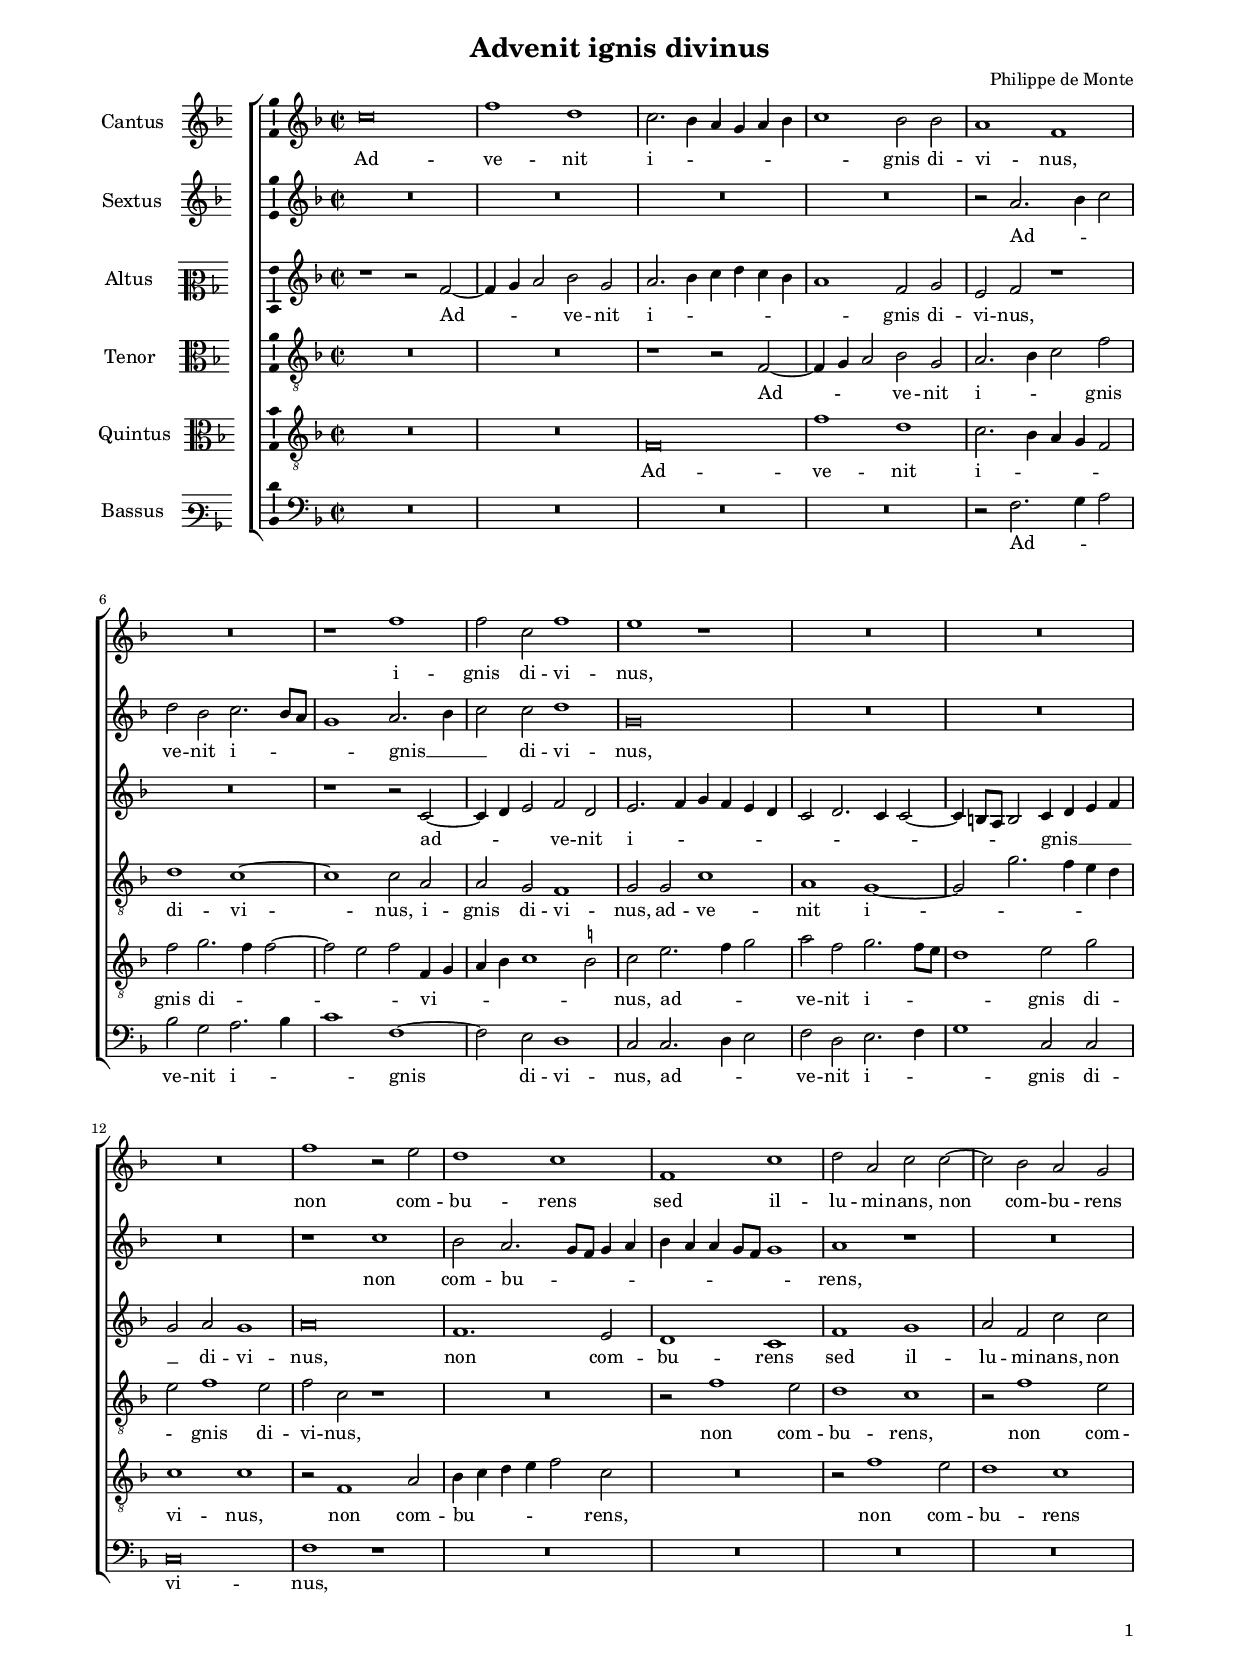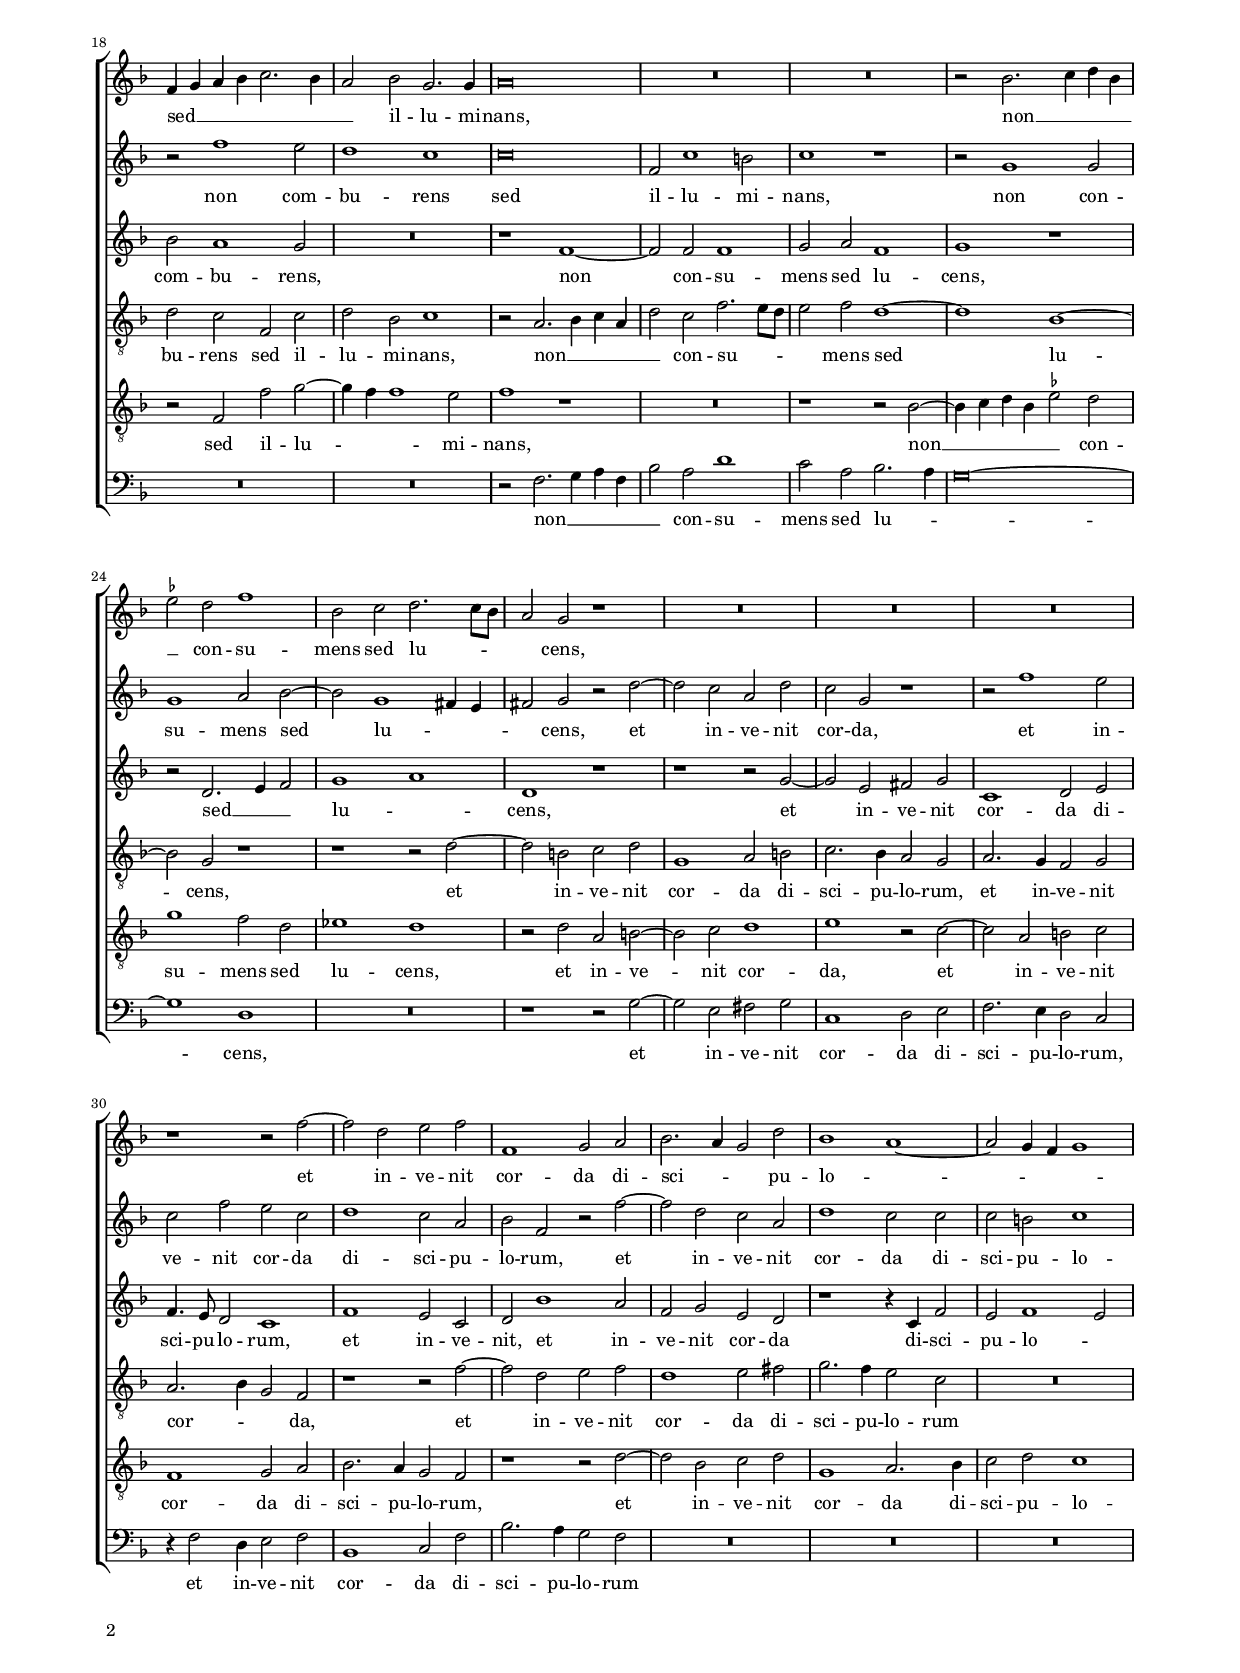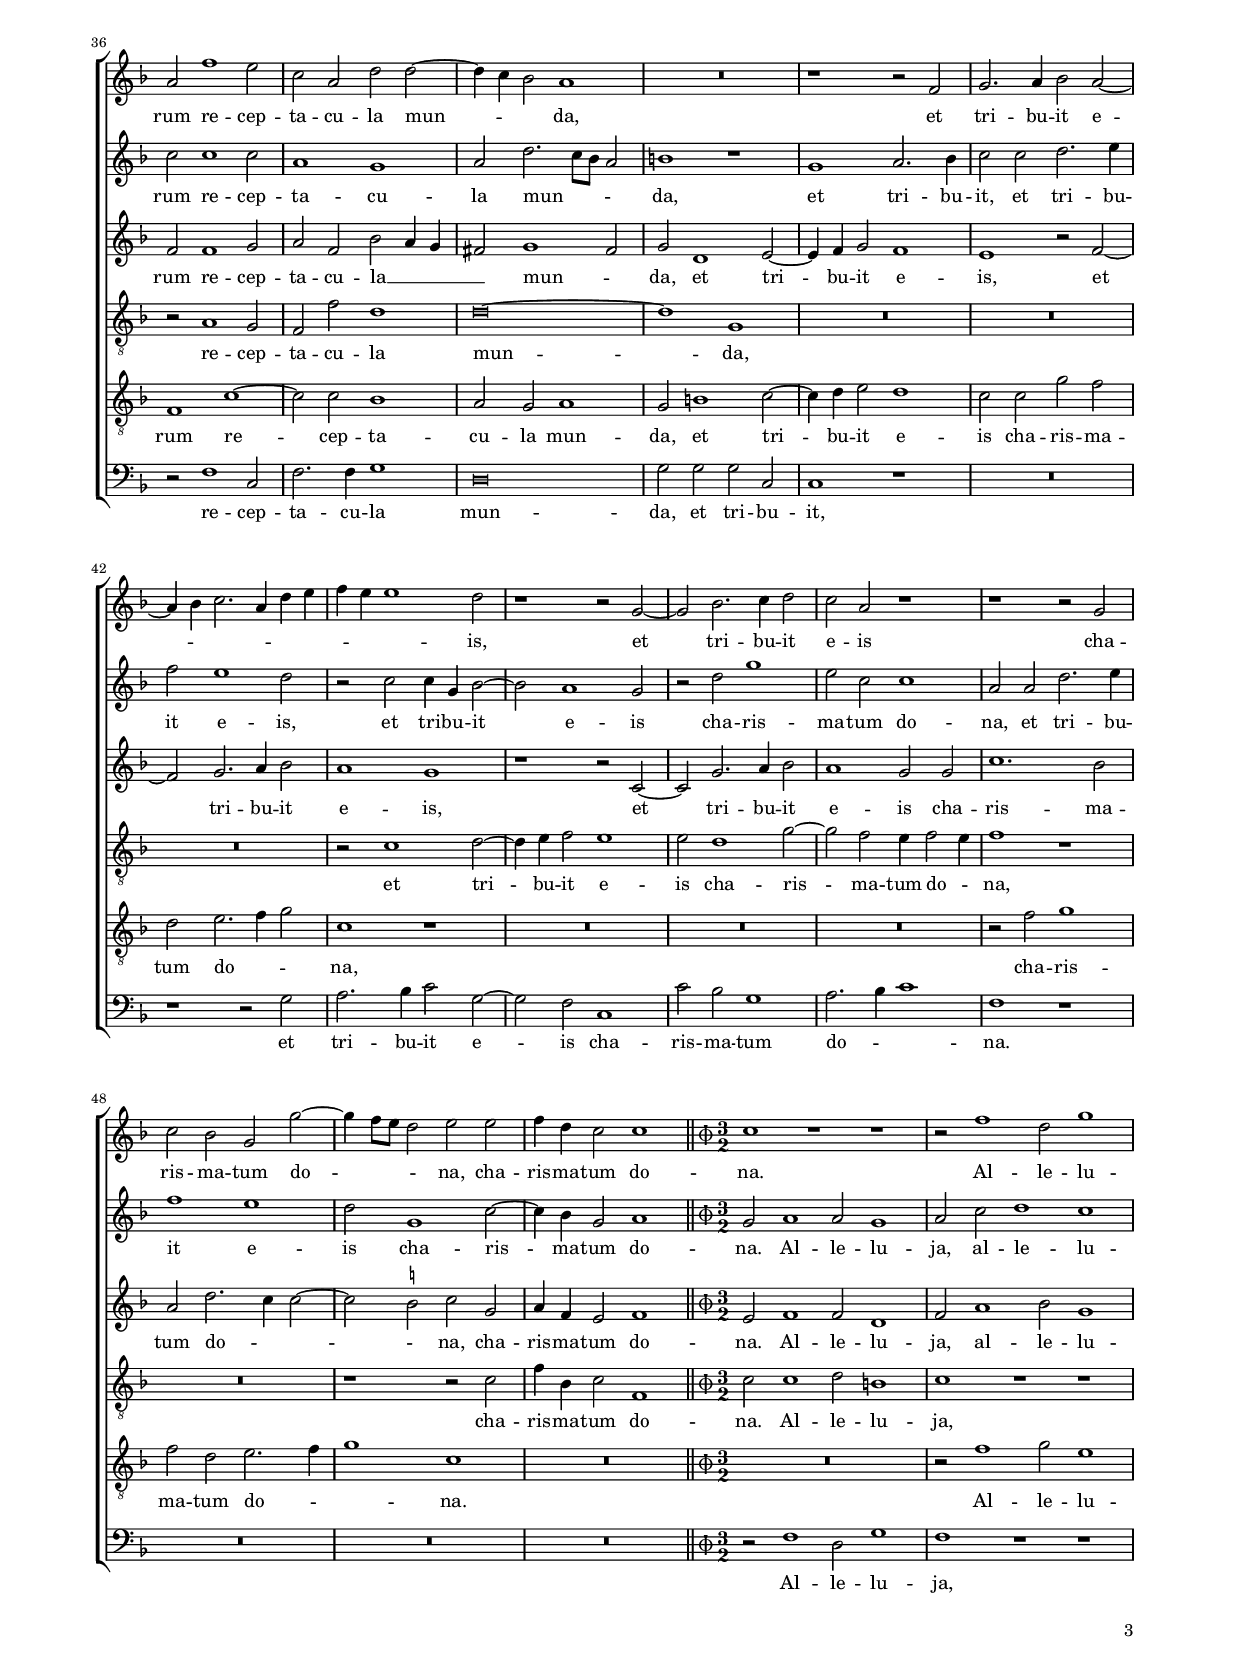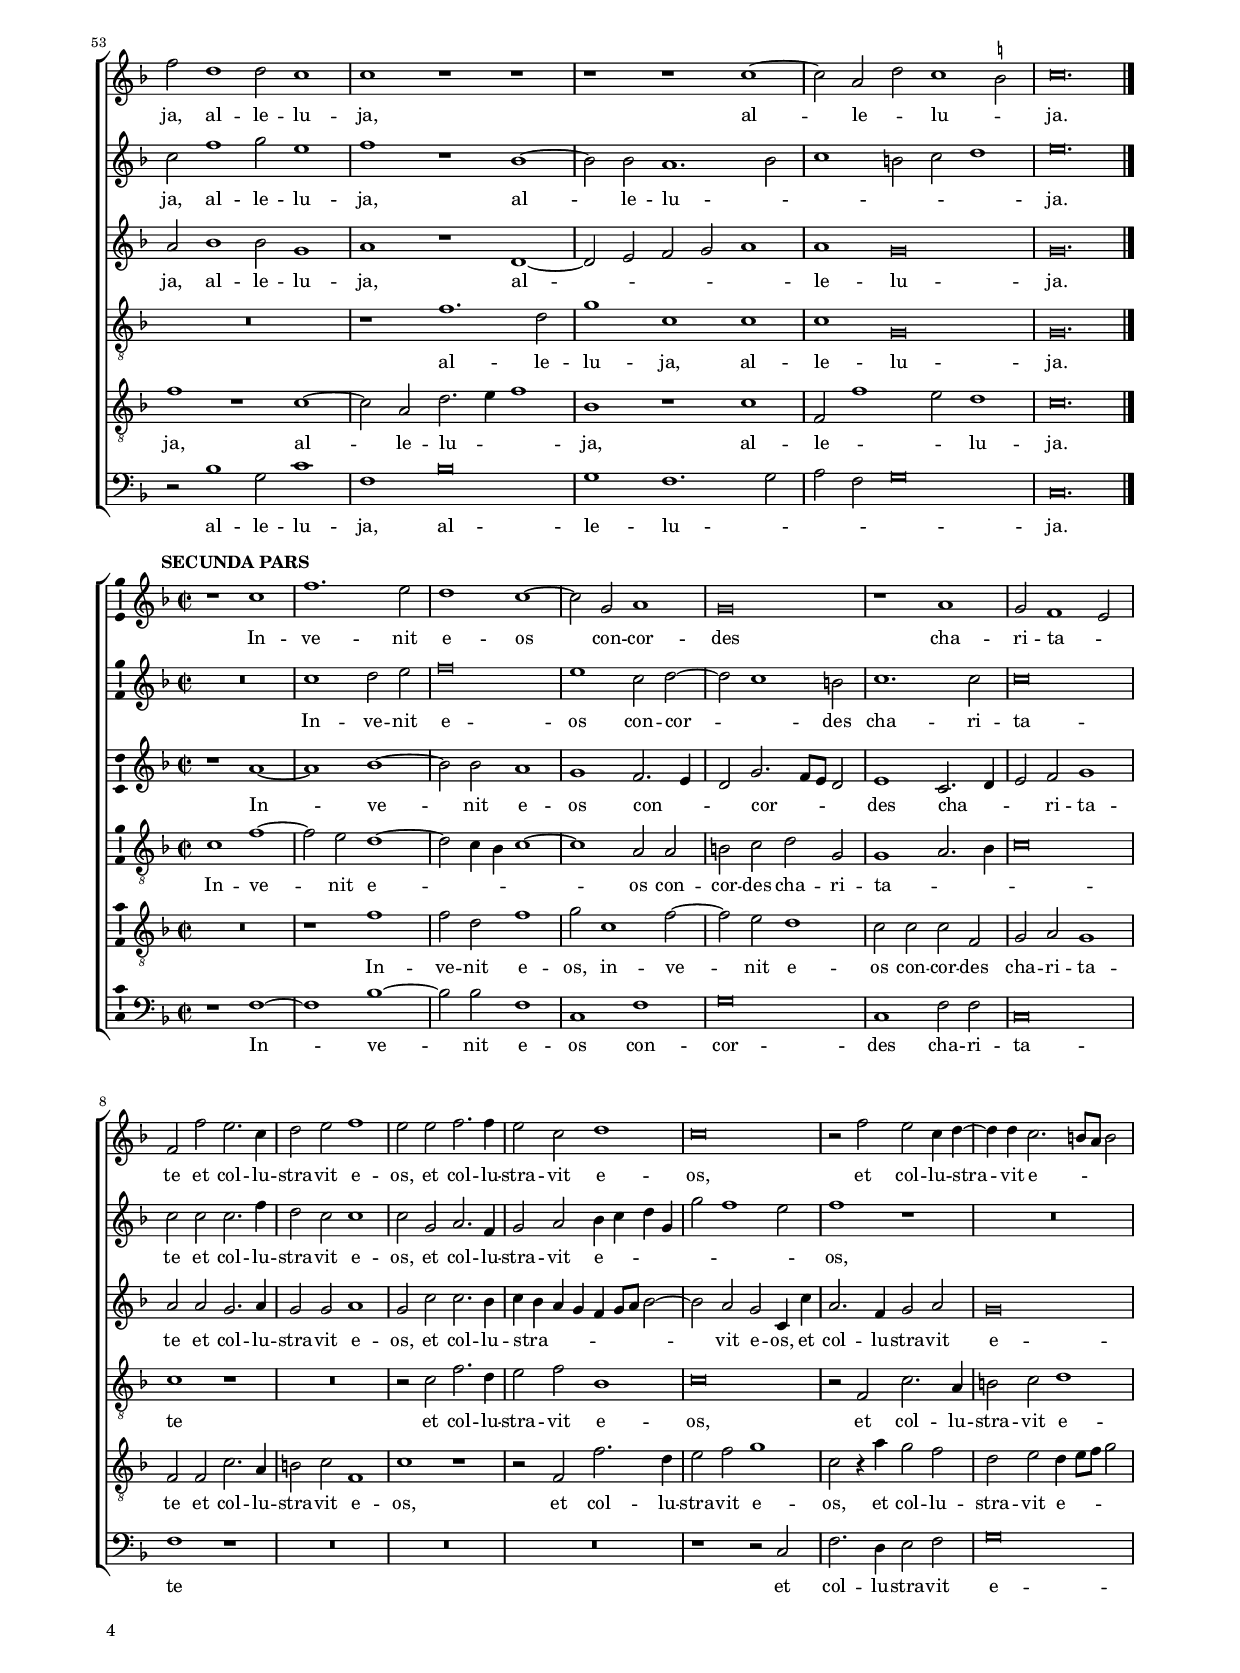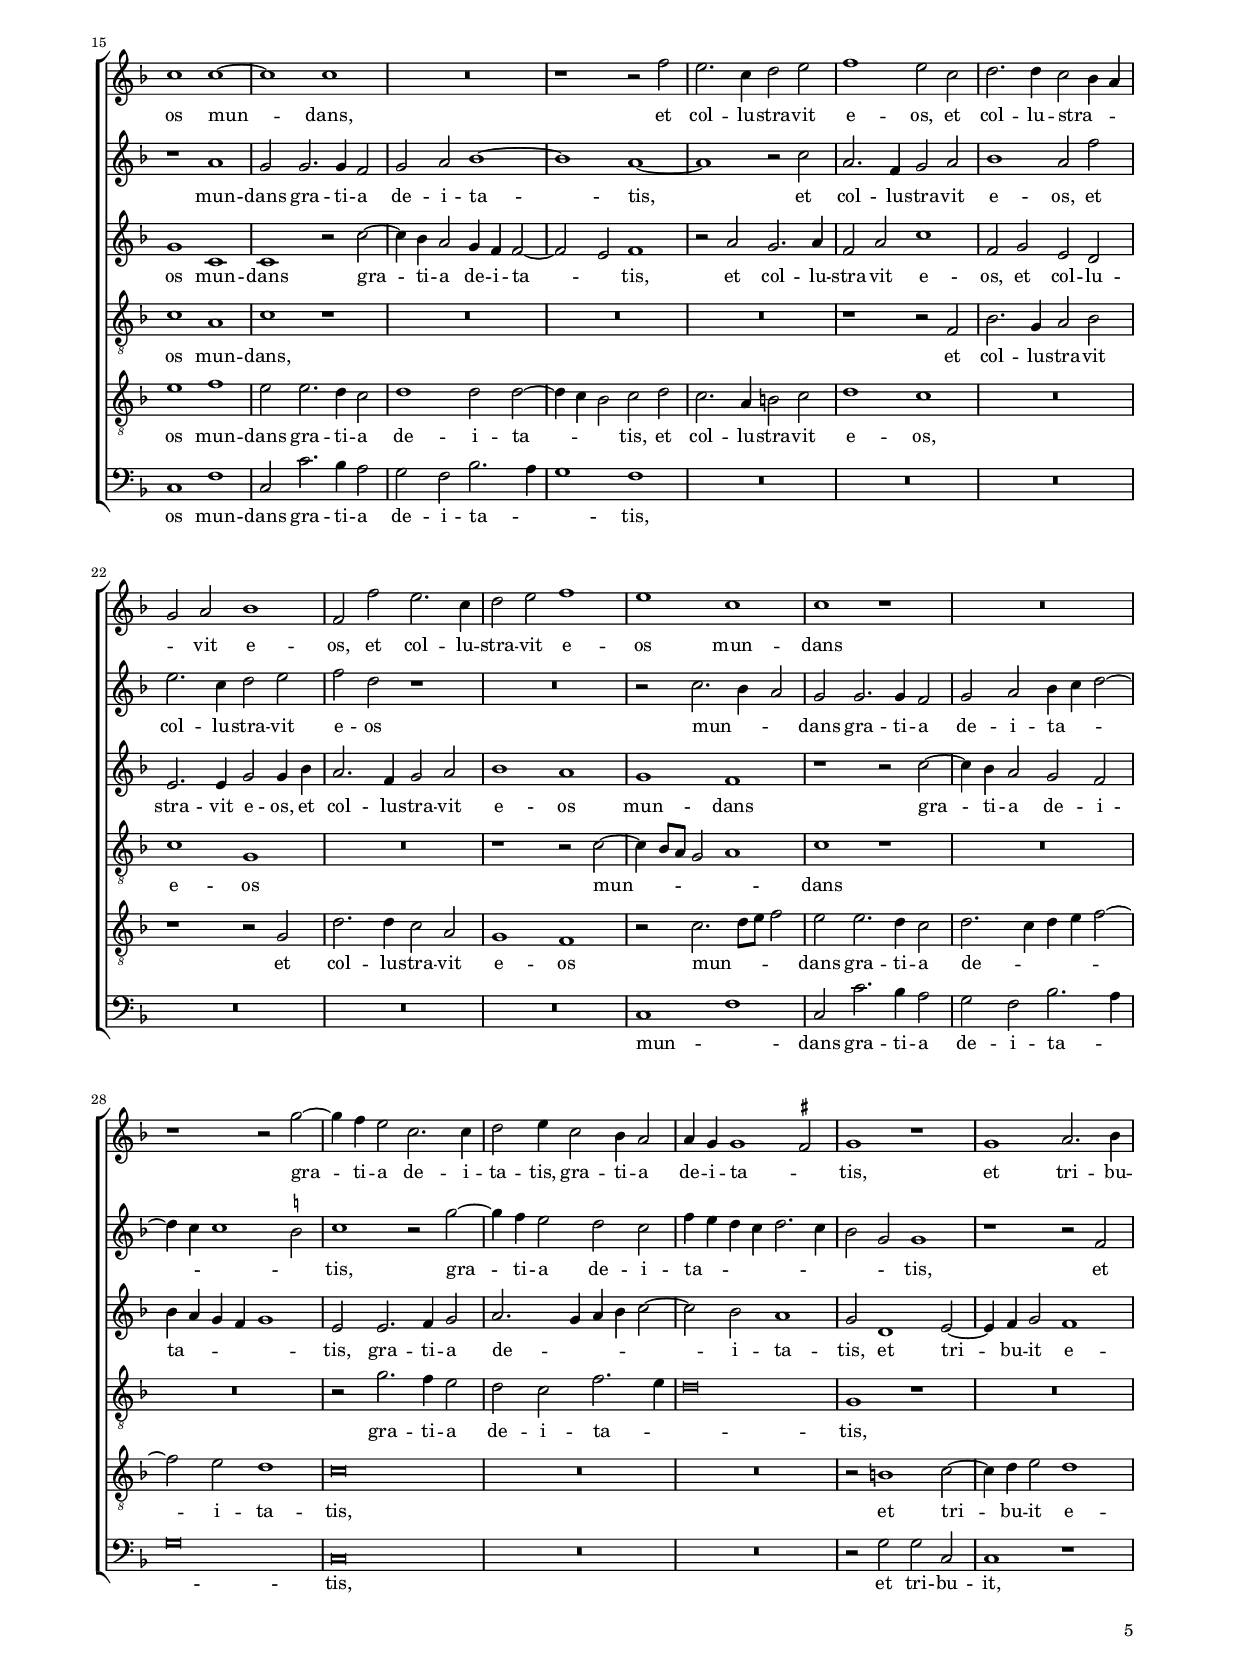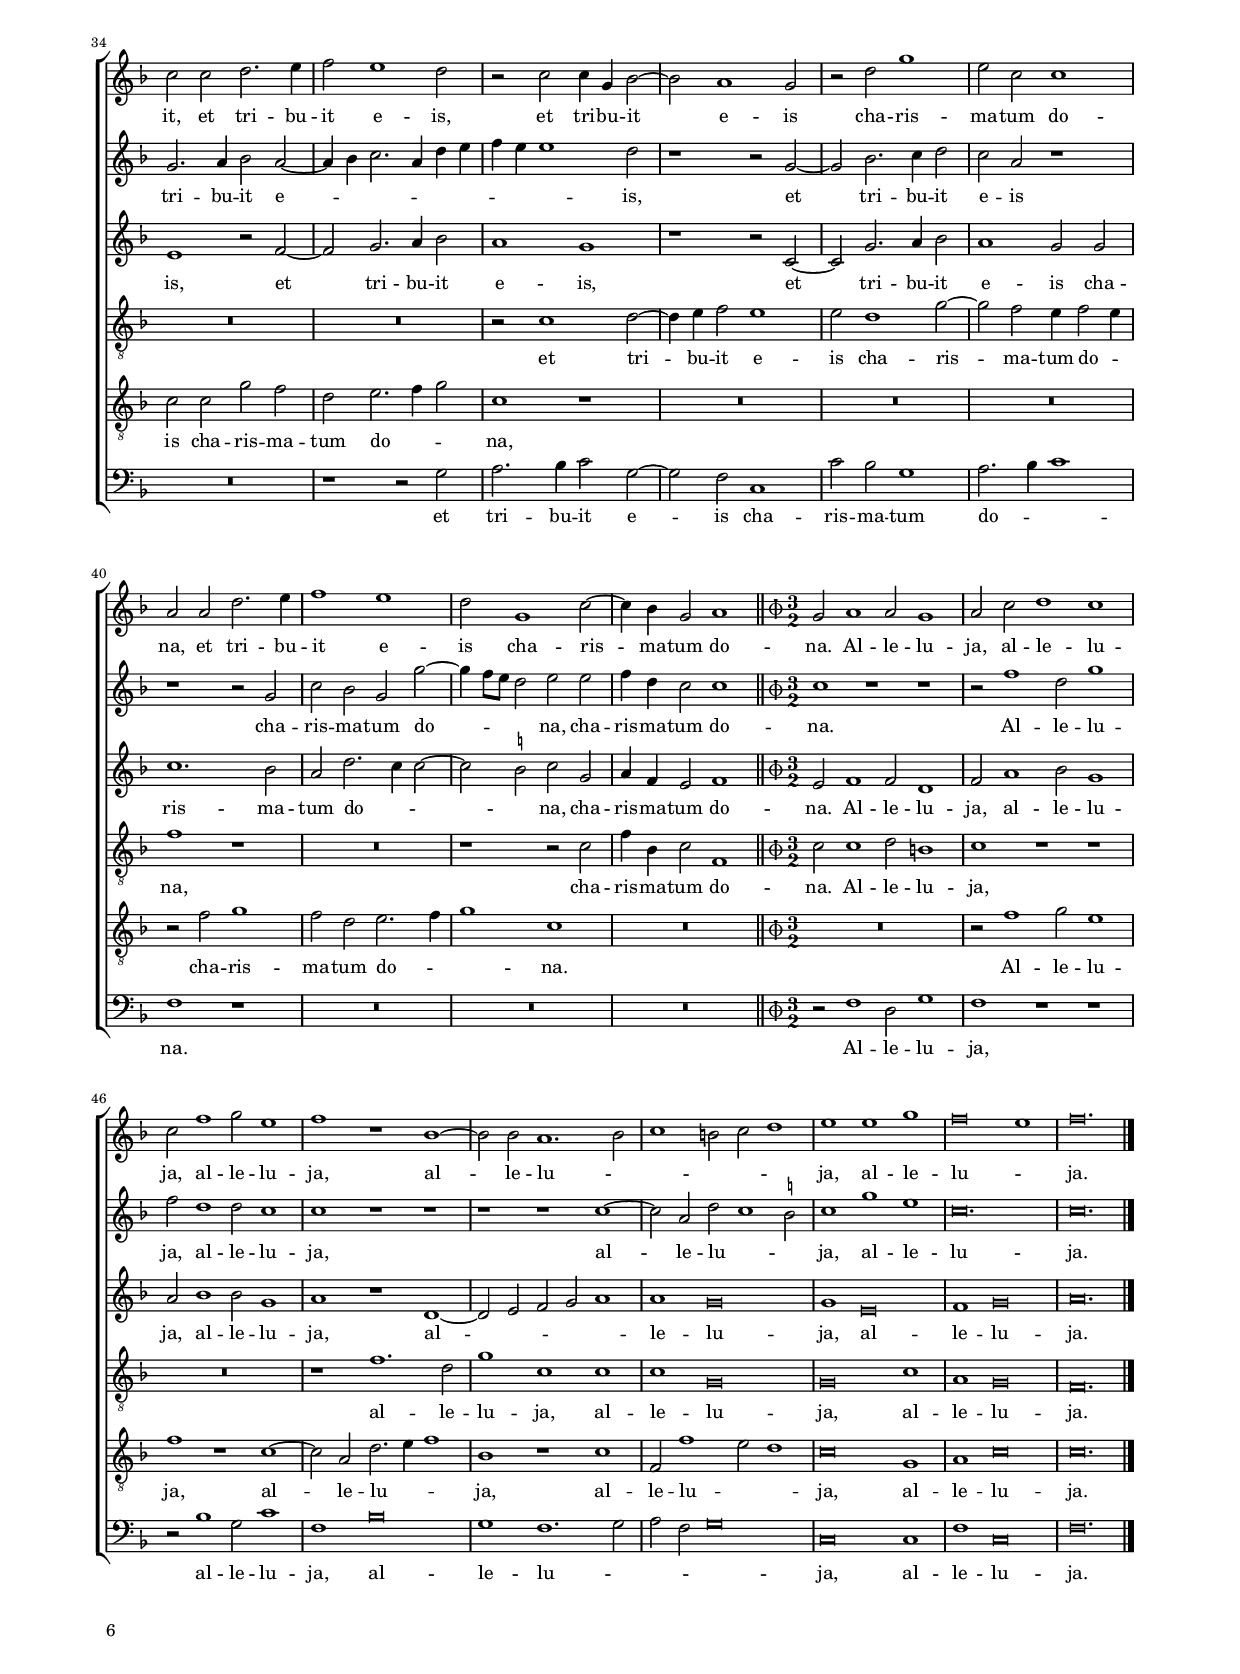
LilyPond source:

\header
{
  title="Advenit ignis divinus"
  composer="Philippe de Monte"
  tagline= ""
}

\version "2.22.0"
\language deutsch
#(set-global-staff-size 15)
% #(set-default-paper-size "letter")
#(ly:set-option 'point-and-click #f)


	ficta = { \once \set suggestAccidentals = ##t }
	
	forget = #(define-music-function (music) (ly:music?) #{
		\accidentalStyle forget
		$music
		\accidentalStyle default
		#})

 
    #(define ((double-time-signature glyph a b) grob)
    (grob-interpret-markup grob
          (markup #:override '(baseline-skip . 2.5) #:number
                  (#:line ((markup (#:musicglyph glyph))
                           (#:fontsize -1 #:column (a b)))))))


\paper
	{
	top-margin = 1.5 \cm
	bottom-margin = 1 \cm
	left-margin = 1.8 \cm
	right-margin = 1.8 \cm
	ragged-bottom = ##f
	ragged-last-bottom = ##t
	print-page-number = ##f
	score-system-spacing = #'((basic-distance . 17) (minimum-distance . 14) (padding . 5) (strechability . 250))
	system-system-spacing = #'((basic-distance . 17) (minimum-distance . 14) (padding . 5) (strechability . 250))
    oddFooterMarkup=\markup   \fill-line { "" \fromproperty #'page:page-number-string }
    evenFooterMarkup=\markup  \fill-line { \fromproperty #'page:page-number-string "" }
    last-bottom-spacing = #'((basic-distance . 12) (minimum-distance . 7) (padding . 4))
    systems-per-page = 3
    %page-count = 3
%	min-systems-per-page = 3
	}

global = {
    % \set Staff.autoBeaming = ##f
	\key f \major
	\time 2/2 \set Score.measureLength = #(ly:make-moment 2/1)
    \set Score.tempoHideNote = ##t
    \tempo 2 = 90
    \skip 1*2*50 \bar "||"
    \once \override Score.TimeSignature.stencil = #(double-time-signature "timesig.mensural34" "3" "2") \time 6/2
    \tempo 2 = 135
    \skip 1*3*7 \bar "|."
	}


incipitcantus = \markup { \score {
	{
	\set Staff.instrumentName = \markup { \fontsize #1 "Cantus" }
	\key f \major
	\clef violin
	s4 \bar ""
	}
	\layout  {
	raggedright = ##t
	indent = 1.6 \cm
	line-width = 2.2 \cm
	\context { \Staff \remove Time_signature_engraver }
	\override Staff.Clef.Y-extent = #'(0 . 0)
	}} \hspace #1 }


incipitsextus = \markup { \score {
	{
	\set Staff.instrumentName = \markup { \fontsize #1 "Sextus" }
	\key f \major
	\clef violin
	s4 \bar ""
	}
	\layout  {
	raggedright = ##t
	indent = 1.6 \cm
	line-width = 2.2 \cm
	\context { \Staff \remove Time_signature_engraver }
	\override Staff.Clef.Y-extent = #'(0 . 0)
	}} \hspace #1 }
      
      
incipitaltus = \markup { \score {
	{
	\set Staff.instrumentName = \markup { \fontsize #1 "Altus" }
	\key f \major
	\clef mezzosoprano
	s4 \bar ""
	}
	\layout  {
	raggedright = ##t
	indent = 1.6 \cm
	line-width = 2.2 \cm
	\context { \Staff \remove Time_signature_engraver }
	\override Staff.Clef.Y-extent = #'(0 . 0)
	}} \hspace #1 }


incipittenor = \markup { \score {
	{
	\set Staff.instrumentName = \markup { \fontsize #1 "Tenor" }
	\key f \major
	\clef alto
	s4 \bar ""
	}
	\layout  {
	raggedright = ##t
	indent = 1.6 \cm
	line-width = 2.2 \cm
	\context { \Staff \remove Time_signature_engraver }
	\override Staff.Clef.Y-extent = #'(0 . 0)
	}} \hspace #1 }
      
      
incipitquintus = \markup { \score {
	{
	\set Staff.instrumentName = \markup { \fontsize #1 "Quintus" }
	\key f \major
	\clef alto
	s4 \bar ""
	}
	\layout  {
	raggedright = ##t
	indent = 1.6 \cm
	line-width = 2.2 \cm
	\context { \Staff \remove Time_signature_engraver }
	\override Staff.Clef.Y-extent = #'(0 . 0)
	}} \hspace #1 }
      
      
incipitbassus = \markup { \score {
	{
	\set Staff.instrumentName = \markup { \fontsize #1 "Bassus" }
	\key f \major
	\clef varbaritone
	s4 \bar ""
	}
	\layout  {
	raggedright = ##t
	indent = 1.6 \cm
	line-width = 2.2 \cm
	\context { \Staff \remove Time_signature_engraver }
	\override Staff.Clef.Y-extent = #'(0 . 0)
	}} \hspace #1 }


cantus =  \relative c''
	{
	c\breve
	f1 d
	c2. b4 a4 g a b
	c1 b2 b
%5
	a1 f |
	R\breve
	r1 f'
	f2 c f1
	e1 r
%10
	R\breve |
	R\breve
	R\breve
	f1 r2 e
	d1 c
%15
	f,1 c' |
	d2 a c c~
	c2 b a g
	f4 g a b c2. b4
	a2 b g2. g4
%20
	a\breve |
	R\breve
	R\breve
	r2 b2. c4 d b
	\ficta es2 d f1
%25
	b,2 c d2. c8 b |
	a2 g r1
	R\breve
	R\breve
	R\breve
%30
	r1 r2 f'~ |
	f2 d e f
	f,1 g2 a
	b2. a4 g2 d'
	b1 a~
%35
	a2 g4 f g1 |
	a2 f'1 e2
	c2 a d d~
	d4 c b2 a1
	R\breve
%40
	r1 r2 f |
	g2. a4 b2 a~
	a4 b c2. a4 d e
	f4 e e1 d2
	r1 r2 g,~
%45
	g2 b2. c4 d2 |
	c2 a r1
	r1 r2 g
	c2 b g g'2~
	g4 f8 e d2 e e
%50
	f4 d c2 c1 |
% Triple time
	c1 r r
	r2 f1 d2 g1
	f2 d1 d2 c1
	c1 r r
%55
	r1 r c~ |
	c2 a d c1 \ficta h2
	c\breve. |
	}


sextus = \relative c''
	{
	R\breve
	R\breve
	R\breve
	R\breve
%5
	r2 a2. b4 c2 |
	d2 b c2. b8 a
	g1 a2. b4
	c2 c d1
	g,\breve
%10
	R\breve |
	R\breve
	R\breve
	r1 c
	b2 a2. g8 f g4 a
%15
	b4 a a g8 f g1 |
	a1 r
	R\breve
	r2 f'1 e2
	d1 c
%20
	c\breve |
	f,2 c'1 h2
	c1 r
	r2 g1 g2
	g1 a2 b~
%25
	b2 g1 fis4 e |
	fis2 g r d'~
	d2 c a d
	c2 g r1
	r2 f'1 e2
%30
	c2 f e c |
	d1 c2 a
	b2 f r f'~
	f2 d c a
	d1 c2 c
%35
	c2 h c1 |
	c2 c1 c2
	a1 g
	a2 d2. c8 b a2
	h1 r
%40
	g1 a2. b4 |
	c2 c d2. e4
	f2 e1 d2
	r2 c c4 g b2~
	b2 a1 g2
%45
	r2 d' g1 |
	e2 c c1
	a2 a d2. e4
	f1 e
	d2 g,1 c2~
%50
	c4 b g2 a1 |
% Triple time
	g2 a1 a2 g1
	a2 c d1 c
	c2 f1 g2 e1
	f1 r b,~
%55
	b2 b a1. b2 |
	c1 h2 c d1
	e\breve. |
	}


altus =  \relative c'
	{
	r1 r2 f~
	f4 g a2 b g
	a2. b4 c d c b
	a1 f2 g
%5
	e2 f r1 |
	R\breve
	r1 r2 c~
	c4 d e2 f d
	e2. f4 g f e d
%10
	c2 d2. c4 c2~ |
	c4 h8 a h2 c4 d e f
	g2 a g1
	a\breve
	f1. e2
%15
	d1 c |
	f1 g
	a2 f c' c
	b2 a1 g2
	R\breve
%20
	r1 f~ |
	f2 f f1
	g2 a f1
	g1 r
	r2 d2. e4 f2
%25
	g1 a |
	d,1 r
	r1 r2 g~
	g2 e fis g
	c,1 d2 e
%30
	f4. e8 d2 c1 |
	f1 e2 c
	d2 b'1 a2
	f2 g e d
	r1 r4 c f2
%35
	e2 f1 e2 |
	f2 f1 g2
	a2 f b a4 g
	fis2 g1 fis2
	g2 d1 e2~
%40
	e4 f g2 f1 |
	e1 r2 f~
	f2 g2. a4 b2
	a1 g
	r1 r2 c,~
%45
	c2 g'2. a4 b2 |
	a1 g2 g
	c1. b2
	a2 d2. c4 c2~
	c2 \ficta h c g
%50
	a4 f e2 f1 |
% Triple time
	e2 f1 f2 d1
	f2 a1 b2 g1
	a2 b1 b2 g1
	a1 r d,~
%55
	d2 e f g a1 |
	a1 g\breve
	g\breve. |
	}


tenor =  \relative c'
	{
	R\breve
	R\breve
	r1 r2 f,~
	f4 g a2 b g
%5
	a2. b4 c2 f |
	d1 c~
	c1 c2 a
	a2 g f1
	g2 g c1
%10
	a1 g~ |
	g2 g'2. f4 e d
	e2 f1 e2
	f2 c r1
	R\breve
%15
	r2 f1 e2 |
	d1 c
	r2 f1 e2
	d2 c f, c'
	d2 b c1
%20
	r2 a2. b4 c a |
	d2 c f2. e8 d
	e2 f d1~
	d1 b~
	b2 g r1
%25
	r1 r2 d'~ |
	d2 h c d
	g,1 a2 h
	c2. b4 a2 g
	a2. g4 f2 g
%30
	a2. b4 g2 f |
	r1 r2 f'~
	f2 d e f
	d1 e2 fis
	g2. f4 e2 c
%35
	R\breve |
	r2 a1 g2
	f2 f' d1
	d\breve~
	d1 g,
%40
	R\breve |
	R\breve
	R\breve
	r2 c1 d2~
	d4 e f2 e1
%45
	e2 d1 g2~ |
	g2 f e4 f2 e4
	f1 r
	R\breve
	r1 r2 c
%50
	f4 b, c2 f,1 |
% Triple time
	c'2 c1 d2 h1
	c1 r r
	R\breve.
	r1 f1. d2
%55
	g1 c, c |
	c1 g\breve
	g\breve. |
	}


quintus  =  \relative c'
	{
	R\breve
	R\breve
	f,\breve
	f'1 d
%5
	c2. b4 a g f2 |
	f'2 g2. f4 f2~
	f2 e f f,4 g
	a4 b c1 \ficta h2
	c2 e2. f4 g2
%10
	a2 f g2. f8 e | 
	d1 e2 g
	c,1 c
	r2 f,1 a2
	b4 c d e f2 c
%15
	R\breve |
	r2 f1 e2
	d1 c
	r2 f, f' g~
	g4 f f1 e2
%20
	f1 r |
	R\breve
	r1 r2 b,~
	b4 c d b \ficta es2 d
	g1 f2 d
%25
	es1 d |
	r2 d a h~
	h2 c d1
	e1 r2 c~
	c2 a h c
%30
	f,1 g2 a |
	b2. a4 g2 f
	r1 r2 d'~
	d2 b c d
	g,1 a2. b4
%35
	c2 d c1 |
	f,1 c'~
	c2 c b1
	a2 g a1
	g2 h1 c2~
%40
	c4 d e2 d1 |
	c2 c g' f
	d2 e2. f4 g2
	c,1 r
	R\breve
%45
	R\breve |
	R\breve
	r2 f g1
	f2 d e2. f4
	g1 c,
%50
	R\breve |
% Triple time
	R\breve.
	r2 f1 g2 e1
	f1 r c~
	c2 a d2. e4 f1
%55
	b,1 r c |
	f,2 f'1 e2 d1
	c\breve. |
	}


bassus  =  \relative c
	{
	R\breve
	R\breve
	R\breve
	R\breve
%5
	r2 f2. g4 a2 |
	b2 g a2. b4
	c1 f,~
	f2 e d1
	c2 c2. d4 e2
%10
	f2 d e2. f4 |
	g1 c,2 c
	c\breve
	f1 r
	R\breve
%15
	R\breve |
	R\breve
	R\breve
	R\breve
	R\breve
%20
	r2 f2. g4 a f |
	b2 a d1
	c2 a b2. a4
	g\breve~
	g1 d
%25
	R\breve |
	r1 r2 g~
	g2 e fis g
	c,1 d2 e
	f2. e4 d2 c
%30
	r4 f2 d4 e2 f |
	b,1 c2 f
	b2. a4 g2 f
	R\breve
	R\breve
%35
	R\breve |
	r2 f1 c2
	f2. f4 g1
	d\breve
	g2 g g c,
%40
	c1 r |
	R\breve
	r1 r2 g'
	a2. b4 c2 g~
	g2 f c1
%45
	c'2 b g1 |
	a2. b4 c1
	f,1 r
	R\breve
	R\breve
%50
	R\breve |
% Triple time
	r2 f1 d2 g1
	f1 r r
	r2 b1 g2 c1
	f,1 b\breve
%55
	g1 f1. g2 |
	a2 f g\breve
	c,\breve. |
	}


lyricscantus = \lyricmode {
	Ad -- ve -- nit i -- _ _ _ _ _ _ gnis di -- vi -- nus,
    i -- gnis di -- vi -- nus,
    non com -- bu -- rens sed il -- lu -- mi -- nans,
    non com -- bu -- rens sed __ _ _ _ _ _ _ il -- lu -- mi -- nans,
    non __ _ _ _ _ con -- su -- mens sed lu -- _ _ _ cens,
    et in -- ve -- nit cor -- da di -- sci -- _ _ pu -- lo -- _ _ _ _ rum
    re -- cep -- ta -- cu -- la mun -- _ _ da,
    et tri -- bu -- it e -- _ _ _ _ _ _ _ _ is,
    et tri -- bu -- it e -- is
    cha -- ris -- ma -- tum do -- _ _ _ na,
    cha -- ris -- ma -- tum do -- na.
    Al -- le -- lu -- ja,
    al -- le -- lu -- ja,
    al -- le -- _ lu -- _ ja.
	}


lyricssextus = \lyricmode {
	Ad -- _ _ ve -- nit i -- _ _ _ gnis __ _ _ di -- vi -- nus,
    non com -- bu -- _ _ _ _ _ _ _ _ _ _ rens,
    non com -- bu -- rens sed il -- lu -- mi -- nans,
    non con -- su -- mens sed lu -- _ _ _ cens,
    et in -- ve -- nit cor -- da,
    et in -- ve -- nit cor -- da di -- sci -- pu -- lo -- rum,
    et in -- ve -- nit cor -- da di -- sci -- pu -- lo -- rum
    re -- cep -- ta -- cu -- la mun -- _ _ _ da,
    et tri -- bu -- it,
    et tri -- bu -- it e -- is,
    et tri -- bu -- it e -- is
    cha -- ris -- ma -- tum do -- na,
    et tri -- bu -- it e -- is
    cha -- ris -- ma -- tum do -- na.
    Al -- le -- lu -- ja,
    al -- le -- lu -- ja,
    al -- le -- lu -- ja,
    al -- le -- lu -- _ _ _ _ _ ja.
	}
	
	
lyricsaltus = \lyricmode {
	Ad -- _ _ ve -- nit i -- _ _ _ _ _ _ gnis di -- vi -- nus,
    ad -- _ _ ve -- nit i -- _ _ _ _ _ _ _ _ _ _ _ _ gnis __ _ _ _ _ di -- vi -- nus,
    non com -- bu -- rens sed il -- lu -- mi -- nans,
    non com -- bu -- rens,
    non con -- su -- mens sed lu -- cens,
    sed __ _ _ lu -- _ cens,
    et in -- ve -- nit cor -- da di -- sci -- pu -- lo -- rum,
    et in -- ve -- nit,
    et in -- ve -- nit cor -- da di -- sci -- pu -- lo -- _ rum
    re -- cep -- ta -- cu -- la __ _ _ _ mun -- _ da,
    et tri -- bu -- it e -- is,
    et tri -- bu -- it e -- is,
    et tri -- bu -- it e -- is
    cha -- ris -- ma -- tum do -- _ _ _ na,
    cha -- ris -- ma -- tum do -- na.
    Al -- le -- lu -- ja,
    al -- le -- lu -- ja,
    al -- le -- lu -- ja,
    al -- _ _ _ _ le -- lu -- ja.
	}


lyricstenor = \lyricmode {
	Ad -- _ _ ve -- nit i -- _ _ gnis di -- vi -- nus,
    i -- gnis di -- vi -- nus,
    ad -- ve -- nit i -- _ _ _ _ _ gnis di -- vi -- nus,
    non com -- bu -- rens,
    non com -- bu -- rens sed il -- lu -- mi -- nans,
    non __ _ _ _ _ con -- su -- _ _ _ mens sed lu -- cens,
    et in -- ve -- nit cor -- da di -- sci -- pu -- lo -- rum,
    et in -- ve -- nit cor -- _ _ da,
    et in -- ve -- nit cor -- da di -- sci -- pu -- lo -- rum
    re -- cep -- ta -- cu -- la mun -- da,
    et tri -- bu -- it e -- is
    cha -- ris -- ma -- tum do -- _ na,
    cha -- ris -- ma -- tum do -- na.
    Al -- le -- lu -- ja,
    al -- le -- lu -- ja,
    al -- le -- lu -- ja.
	}


lyricsquintus = \lyricmode {
	Ad -- ve -- nit i -- _ _ _ _ gnis di -- _ _ _ _ vi -- _ _ _ _ _ nus,
    ad -- _ _ ve -- nit i -- _ _ _ gnis di -- vi -- nus,
    non com -- bu -- _ _ _ _ rens,
    non com -- bu -- rens sed il -- lu -- _ _ mi -- nans,
    non __ _ _ _ _ con -- su -- mens sed lu -- cens,
    et in -- ve -- nit cor -- da,
    et in -- ve -- nit cor -- da di -- sci -- pu -- lo -- rum,
    et in -- ve -- nit cor -- da di -- sci -- pu -- lo -- rum
    re -- cep -- ta -- cu -- la mun -- da,
    et tri -- bu -- it e -- is
    cha -- ris -- ma -- tum do -- _ _ na,
    cha -- ris -- ma -- tum do -- _ _ na.
    Al -- le -- lu -- ja,
    al -- le -- lu -- _ _ ja,
    al -- le -- _ _ lu -- ja.
	}


lyricsbassus = \lyricmode {
	Ad -- _ _ ve -- nit i -- _ _ gnis di -- vi -- nus,
    ad -- _ _ ve -- nit i -- _ _ gnis di -- vi -- nus,
    non __ _ _ _ _ con -- su -- mens sed lu -- _ _ cens,
    et in -- ve -- nit cor -- da di -- sci -- pu -- lo -- rum,
    et in -- ve -- nit cor -- da di -- sci -- pu -- lo -- rum
    re -- cep -- ta -- cu -- la mun -- da,
    et tri -- bu -- it,
    et tri -- bu -- it e -- is
    cha -- ris -- ma -- tum do -- _ _ na.
    Al -- le -- lu -- ja,
    al -- le -- lu -- ja,
    al -- le -- lu -- _ _ _ _ ja.
	}


\score
{  
    \transpose c c {
	\new ChoirStaff \with { \override StaffGrouper.staff-staff-spacing.basic-distance = #12 }
	<<

	\new Staff << \global
	\new Voice="v1" {
		\set Staff.instrumentName=\incipitcantus
		\set Staff.midiInstrument = "reed organ"
		\clef "treble"
		\cantus }
	\new Lyrics \lyricsto "v1" {\lyricscantus }
	>>


	\new Staff << \global
	\new Voice="v6" {
		\set Staff.instrumentName=\incipitsextus
		\set Staff.midiInstrument = "reed organ"
		\clef "treble" 
		\sextus}
	\new Lyrics \lyricsto "v6" {\lyricssextus }
	>>


	\new Staff << \global
	\new Voice="v2" {
		\set Staff.instrumentName=\incipitaltus
		\set Staff.midiInstrument = "reed organ"
		\clef "treble" 
		\altus}
	\new Lyrics \lyricsto "v2" {\lyricsaltus }
	>>


	\new Staff << \global
	\new Voice="v3" {
		\set Staff.instrumentName=\incipittenor
		\set Staff.midiInstrument = "reed organ"
		\clef "G_8"
		\tenor }
	\new Lyrics \lyricsto "v3" {\lyricstenor }
	>>


	\new Staff << \global
	\new Voice="v5" {
		\set Staff.instrumentName=\incipitquintus
		\set Staff.midiInstrument = "reed organ"
		\clef "G_8"
		\quintus}
	\new Lyrics \lyricsto "v5" {\lyricsquintus }
	>>


	\new Staff << \global
	\new Voice="v4" {
		\set Staff.instrumentName=\incipitbassus
		\set Staff.midiInstrument = "reed organ"
		\clef "bass" 
		\bassus }
	\new Lyrics \lyricsto "v4" {\lyricsbassus}
	>>

	>>
	} % transpose

	\layout
	{
	indent = 2.6 \cm
%	\context { \Lyrics \override VerticalAxisGroup.nonstaff-relatedstaff-spacing.padding = #2 }
%	\context { \Lyrics \override LyricText.font-size = #1 }
  	\context { \Staff \consists "Ambitus_engraver" }
	\context { \Staff \override TimeSignature.break-visibility = #end-of-line-invisible }
%	\context { \Staff \override InstrumentName.X-offset = #'-25 }
%	\context { \Voice \override Slur.transparent = ##t }
	\context { \Score \override BarNumber.padding = #2 }
	\context { \Voice \override NoteHead.style = #'baroque }
	}

\midi
	{
	}

}

%%%%%%%%%%%%%%%%%%%%  SECUNDA PARS   %%%%%%%%%%%%%%%%%%%%

 %	\mark \markup { \fontsize #-3 \note  {1} #1 = \fontsize #-3 \note {1.} #1 }

global = {
	\key f \major
	\time 2/2 \set Score.measureLength = #(ly:make-moment 2/1)
    \set Score.tempoHideNote = ##t
    \tempo 2 = 90
    \skip 1*2*43 \bar "||"
    \once \override Score.TimeSignature.stencil = #(double-time-signature "timesig.mensural34" "3" "2") \time 6/2
    \tempo 2 = 135
    \skip 1*3*9 \bar "|."
	}


cantus =  \relative c''
	{
	r1 c
	f1. e2
	d1 c~
	c2 g a1
%5
	g\breve |
	r1 a
	g2 f1 e2
	f2 f' e2. c4
	d2 e f1
%10
	e2 e f2. f4 |
	e2 c d1
	c\breve
	r2 f e c4 d~
	d4 d c2. h8 a h2
%15
	c1 c~ |
	c1 c
	R\breve
	r1 r2 f
	e2. c4 d2 e
%20
	f1 e2 c |
	d2. d4 c2 b4 a
	g2 a b1
	f2 f' e2. c4
	d2 e f1
%25
	e1 c |
	c1 r |
	R\breve
	r1 r2 g'~
	g4 f e2 c2. c4
%30
	d2 e4 c2 b4 a2 |
	a4 g g1 \ficta fis2
	g1 r
	g1 a2. b4
	c2 c d2. e4
%35
	f2 e1 d2 |
	r2 c c4 g b2~
	b2 a1 g2
	r2 d' g1
	e2 c c1
%40
	a2 a d2. e4 |
	f1 e
	d2 g,1 c2~
	c4 b g2 a1
% Triple time
	g2 a1 a2 g1
%45
	a2 c d1 c |
	c2 f1 g2 e1
	f1 r b,~
	b2 b a1. b2
	c1 h2 c d1
%50
	e1 e g |
	f\breve e1
	f\breve. |
	}


sextus = \relative c''
	{
	R\breve
	c1 d2 e
	f\breve
	e1 c2 d~
%5
	d2 c1 h2 |
	c1. c2
	c\breve
	c2 c c2. f4
	d2 c c1
%10
	c2 g a2. f4 |
	g2 a b4 c d g,
	g'2 f1 e2
	f1 r
	R\breve
%15
	r1 a, |
	g2 g2. g4 f2
	g2 a b1~
	b1 a~
	a1 r2 c
%20
	a2. f4 g2 a |
	b1 a2 f'
	e2. c4 d2 e
	f2 d r1
	R\breve
%25
	r2 c2. b4 a2 |
	g2 g2. g4 f2
	g2 a b4 c d2~
	d4 c c1 \ficta h2
	c1 r2 g'~
%30
	g4 f e2 d c |
	f4 e d c d2. c4
	b2 g g1
	r1 r2 f
	g2. a4 b2 a~
%35
	a4 b c2. a4 d e |
	f4 e e1 d2
	r1 r2 g,~
	g2 b2. c4 d2
	c2 a r1
%40
	r1 r2 g |
	c2 b g g'~
	g4 f8 e d2 e e
	f4 d c2 c1
% Triple time
	c1 r r
%45
	r2 f1 d2 g1 |
	f2 d1 d2 c1
	c1 r r
	r1 r c~
	c2 a d c1 \ficta h2
%50
	c1 g' e |
	c\breve.
	c\breve. |
	}


altus =  \relative c'
    {
	r1 a'~
	a1 b~
	b2 b a1
	g1 f2. e4
%5
	d2 g2. f8 e d2 |
	e1 c2. d4
	e2 f g1
	a2 a g2. a4
	g2 g a1
%10
	g2 c c2. b4 |
	c4 b a g f4 g8 a b2~
	b2 a g c,4 c'
	a2. f4 g2 a
	g\breve
%15
	g1 c, |
	c1 r2 c'~
	c4 b a2 g4 f f2~
	f2 e f1
	r2 a g2. a4
%20
	f2 a c1 |
	f,2 g e d
	e2. e4 g2 g4 b
	a2. f4 g2 a
	b1 a 
%25
	g1 f |
	r1 r2 c'~
	c4 b a2 g f
	b4 a g f g1
	e2 e2. f4 g2
%30
	a2. g4 a4 b c2~ |
	c2 b a1
	g2 d1 e2~
	e4 f g2 f1
	e1 r2 f~
%35
	f2 g2. a4 b2 |
	a1 g
	r1 r2 c,~
	c2 g'2. a4 b2
	a1 g2 g
%40
	c1. b2 |
	a2 d2. c4 c2~
	c2 \ficta h c g
	a4 f e2 f1
% Triple time
	e2 f1 f2 d1
%45
	f2 a1 b2 g1 |
	a2 b1 b2 g1
	a1 r d,~
	d2 e f g a1
	a1 g\breve
%50
	g1 e\breve |
	f1 g\breve
	a\breve. |
	}


tenor =  \relative c'
	{
	c1 f~
	f2 e d1~
	d2 c4 b c1~
	c1 a2 a
%5
	h2 c d g, |
	g1 a2. b4
	c\breve
	c1 r
	R\breve
%10
	r2 c f2. d4 |
	e2 f b,1
	c\breve
	r2 f, c'2. a4
	h2 c d1
%15
	c1 a |
	c1 r
	R\breve
	R\breve
	R\breve
%20
	r1 r2 f, |
	b2. g4 a2 b
	c1 g
	R\breve
	r1 r2 c~
%25
	c4 b8 a g2 a1 |
	c1 r
	R\breve
	R\breve
	r2 g'2. f4 e2
%30
	d2 c f2. e4 |
	d\breve
	g,1 r
	R\breve
	R\breve
%35
	R\breve |
	r2 c1 d2~
	d4 e f2 e1
	e2 d1 g2~
	g2 f e4 f2 e4
%40
	f1 r |
	R\breve
	r1 r2 c
	f4 b, c2 f,1
% Triple time
	c'2 c1 d2 h1
%45
	c1 r r |
	R\breve.
	r1 f1. d2
	g1 c, c
	c1 g\breve
%50
	g\breve c1  |
	a1 g\breve
	f\breve. |
	}


quintus  =  \relative c'
	{
	R\breve
	r1 f
	f2 d f1
	g2 c,1 f2~
%5
	f2 e d1 |
	c2 c c f,
	g2 a g1
	f2 f c'2. a4
	h2 c f,1
%10
	c'1 r |
	r2 f, f'2. d4
	e2 f g1
	c,2 r4 a' g2 f
	d2 e d4 e8 f g2
%15
	e1 f |
	e2 e2. d4 c2
	d1 d2 d~
	d4 c b2 c d
	c2. a4 h2 c
%20
	d1 c |
	R\breve
	r1 r2 g
	d'2. d4 c2 a
	g1 f
%25
	r2 c'2. d8 e f2 |
	e2 e2. d4 c2
	d2. c4 d e f2~
	f2 e d1
	c\breve
%30
	R\breve |
	R\breve
	r2 h1 c2~
	c4 d e2 d1
	c2 c g' f
%35
	d2 e2. f4 g2 |
	c,1 r
	R\breve
	R\breve
	R\breve
%40
	r2 f g1 |
	f2 d e2. f4
	g1 c,
	R\breve
% Triple time
	R\breve.
%45
	r2 f1 g2 e1 |
	f1 r c~
	c2 a d2. e4 f1
	b,1 r c
	f,2 f'1 e2 d1
%50
	c\breve g1 |
	a1 c\breve
	c\breve. |
	}


bassus  =  \relative c
	{
	r1 f~
	f1 b~
	b2 b f1
	c1 f
%5
	g\breve |
	c,1 f2 f
	c\breve
	f1 r
	R\breve
%10
	R\breve |
	R\breve
	r1 r2 c
	f2. d4 e2 f
	g\breve
%15
	c,1 f |
	c2 c'2. b4 a2
	g2 f b2. a4
	g1 f
	R\breve
%20
	R\breve |
	R\breve
	R\breve
	R\breve
	R\breve
%25
	c1 f |
	c2 c'2. b4 a2
	g2 f b2. a4
	g\breve
	c,\breve
%30
	R\breve |
	R\breve
	r2 g' g c,
	c1 r
	R\breve
%35
	r1 r2 g' |
	a2. b4 c2 g~
	g2 f c1
	c'2 b g1
	a2. b4 c1
%40
	f,1 r |
	R\breve
	R\breve
	R\breve
% Triple time
	r2 f1 d2 g1
%45
	f1 r r |
	r2 b1 g2 c1
	f,1 b\breve
	g1 f1. g2
	a2 f g\breve
%50
	c,\breve c1 |
	f1 c\breve
	f\breve. |
	}


lyricscantus = \lyricmode {
	In -- ve -- nit e -- os con -- cor -- des cha -- ri -- ta -- _ te
    et col -- lu -- stra -- vit e -- os,
    et col -- lu -- stra -- vit e -- os,
    et col -- lu -- stra -- vit e -- _ _ _ os mun -- dans,
    et col -- lu -- stra -- vit e -- os,
    et col -- lu -- stra -- _ _ _ vit e -- os,
    et col -- lu -- stra -- vit e -- os mun -- dans
    gra -- ti -- a de -- i -- ta -- tis,
    gra -- ti -- a de -- i -- ta -- _ tis,
    et tri -- bu -- it,
    et tri -- bu -- it e -- is,
    et tri -- bu -- it e -- is
    cha -- ris -- ma -- tum do -- na,
    et tri -- bu -- it e -- is
    cha -- ris -- ma -- tum do -- na.
    Al -- le -- lu -- ja,
    al -- le -- lu -- ja,
    al -- le -- lu -- ja,
    al -- le -- lu -- _ _ _ _ _ ja,
    al -- le -- lu -- _ ja.
	}


lyricssextus = \lyricmode {
	In -- ve -- nit e -- os con -- cor -- _ des cha -- ri -- ta -- te
    et col -- lu -- stra -- vit e -- os,
    et col -- lu -- stra -- vit e -- _ _ _ _ _ _ os,
    mun -- dans
    gra -- ti -- a de -- i -- ta -- tis,
    et col -- lu -- stra -- vit e -- os,
    et col -- lu -- stra -- vit e -- os mun -- _ _ dans
    gra -- ti -- a de -- i -- ta -- _ _ _ _ _ tis,
    gra -- ti -- a de -- i -- ta -- _ _ _ _ _ _ _ tis,
    et tri -- bu -- it e -- _ _ _ _ _ _ _ _ is,
    et tri -- bu -- it e -- is
    cha -- ris -- ma -- tum do -- _ _ _ na,
    cha -- ris -- ma -- tum do -- na.
    Al -- le -- lu -- ja,
    al -- le -- lu -- ja,
    al -- le -- lu -- _ _ ja,
    al -- le -- lu -- ja.
	}


lyricsaltus = \lyricmode {
	In -- ve -- nit e -- os con -- _ _ cor -- _ _ _ des cha -- _ _ ri -- ta -- te
    et col -- lu -- stra -- vit e -- os,
    et col -- lu -- stra -- _ _ _ _ _ _ _ vit e -- os,
    et col -- lu -- stra -- vit e -- os mun -- dans
    gra -- ti -- a de -- i -- ta -- _ tis,
    et col -- lu -- stra -- vit e -- os,
    et col -- lu -- stra -- vit e -- os,
    et col -- lu -- stra -- vit e -- os mun -- dans
    gra -- ti -- a de -- i -- ta -- _ _ _ _ tis,
    gra -- ti -- a de -- _ _ _ _ i -- ta -- tis,
    et tri -- bu -- it e -- is,
    et tri -- bu -- it e -- is,
    et tri -- bu -- it e -- is
    cha -- ris -- ma -- tum do -- _ _ _ na,
    cha -- ris -- ma -- tum do -- na.
    Al -- le -- lu -- ja,
    al -- le -- lu -- ja,
    al -- le -- lu -- ja,
    al -- _ _ _ _ le -- lu -- ja,
    al -- le -- lu -- ja.
	}


lyricstenor = \lyricmode {
	In -- ve -- nit e -- _ _ _ os con -- cor -- des cha -- ri -- ta -- _ _ _ te
    et col -- lu -- stra -- vit e -- os,
    et col -- lu -- stra -- vit e -- os mun -- dans,
    et col -- lu -- stra -- vit e -- os mun -- _ _ _ _ dans
    gra -- ti -- a de -- i -- ta -- _ _ tis,
    et tri -- bu -- it e -- is
    cha -- ris -- ma -- tum do -- _ na,
    cha -- ris -- ma -- tum do -- na.
    Al -- le -- lu -- ja,
    al -- le -- lu -- ja,
    al -- le -- lu -- ja,
    al -- le -- lu -- ja.
	}


lyricsquintus = \lyricmode {
	In -- ve -- nit e -- os,
    in -- ve -- nit e -- os con -- cor -- des cha -- ri -- ta -- te
    et col -- lu -- stra -- vit e -- os,
    et col -- lu -- stra -- vit e -- os,
    et col -- lu -- stra -- vit e -- _ _ _ os mun -- dans
    gra -- ti -- a de -- i -- ta -- _ _ tis,
    et col -- lu -- stra -- vit e -- os,
    et col -- lu -- stra -- vit e -- os mun -- _ _ _ dans
    gra -- ti -- a de -- _ _ _ _ i -- ta -- tis,
    et tri -- bu -- it e -- is
    cha -- ris -- ma -- tum do -- _ _ na,
    cha -- ris -- ma -- tum do -- _ _ na.
    Al -- le -- lu -- ja,
    al -- le -- lu -- _ _ ja,
    al -- le -- lu -- _ _ ja,
    al -- le -- lu -- ja.
	}


lyricsbassus = \lyricmode {
	In -- ve -- nit e -- os con -- cor -- des cha -- ri -- ta -- te
    et col -- lu -- stra -- vit e -- os mun -- dans
    gra -- ti -- a de -- i -- ta -- _ _ tis,
    mun -- _ dans
    gra -- ti -- a de -- i -- ta -- _ _ tis,
    et tri -- bu -- it,
    et tri -- bu -- it e -- is
    cha -- ris -- ma -- tum do -- _ _ na.
    Al -- le -- lu -- ja,
    al -- le -- lu -- ja,
    al -- le -- lu -- _ _ _ _ ja,
    al -- le -- lu -- ja.
	}


\score
{  
	\transpose c c {
	\new ChoirStaff \with { \override StaffGrouper.staff-staff-spacing.basic-distance = #12 }
	<<

	\new Staff <<\global
	\new Voice="v1" {
	  %\set Staff.instrumentName="Cantus"
		\set Staff.midiInstrument = "reed organ"
		\clef "treble"
		\cantus }
	\new Lyrics \lyricsto "v1" {\lyricscantus }
	>>


	\new Staff << \global
	\new Voice="v6" {
	  %\set Staff.instrumentName="Sextus"
		\set Staff.midiInstrument = "reed organ"
		\clef "treble" 
		\sextus}
	\new Lyrics \lyricsto "v6" {\lyricssextus }
	>>


	\new Staff << \global
	\new Voice="v2" {
	  %\set Staff.instrumentName="Altus"
		\set Staff.midiInstrument = "reed organ"
		\clef "treble" 
		\altus}
	\new Lyrics \lyricsto "v2" {\lyricsaltus }
	>>


	\new Staff <<\global
	\new Voice="v3" {
	  %\set Staff.instrumentName="Tenor"
		\set Staff.midiInstrument = "reed organ"
		\clef "G_8"
		\tenor }
	\new Lyrics \lyricsto "v3" {\lyricstenor }
	>>


	\new Staff << \global
	\new Voice="v5" {
	  %\set Staff.instrumentName="Quintus"
		\set Staff.midiInstrument = "reed organ"
		\clef "G_8"
		\quintus}
	\new Lyrics \lyricsto "v5" {\lyricsquintus }
	>>


	\new Staff <<\global
	\new Voice="v4" {
	  %\set Staff.instrumentName="Bassus"
		\set Staff.midiInstrument = "reed organ"
		\clef "bass" 
		\bassus }
	\new Lyrics \lyricsto "v4" {\lyricsbassus}
	>>

	>>
    } % transpose

	\layout
	{
	indent = 0 \cm
%	\context { \Lyrics \override VerticalAxisGroup.nonstaff-relatedstaff-spacing.padding = #2 }
%	\context { \Lyrics \override LyricText.font-size = #1 }
   	\context { \Staff \consists "Ambitus_engraver" }
	\context { \Staff \override TimeSignature.break-visibility = #end-of-line-invisible }
%	\context { \Staff \override InstrumentName.X-offset = #'-25 }
%	\context { \Voice \override Slur.transparent = ##t }
	\context { \Score \override BarNumber.padding = #2 }
	\context { \Voice \override NoteHead.style = #'baroque }
	}

    \header { piece = \markup { \raise #2 \hspace # 7 \bold "SECUNDA PARS"} }
        
\midi
	{
	}

}

% EOF
